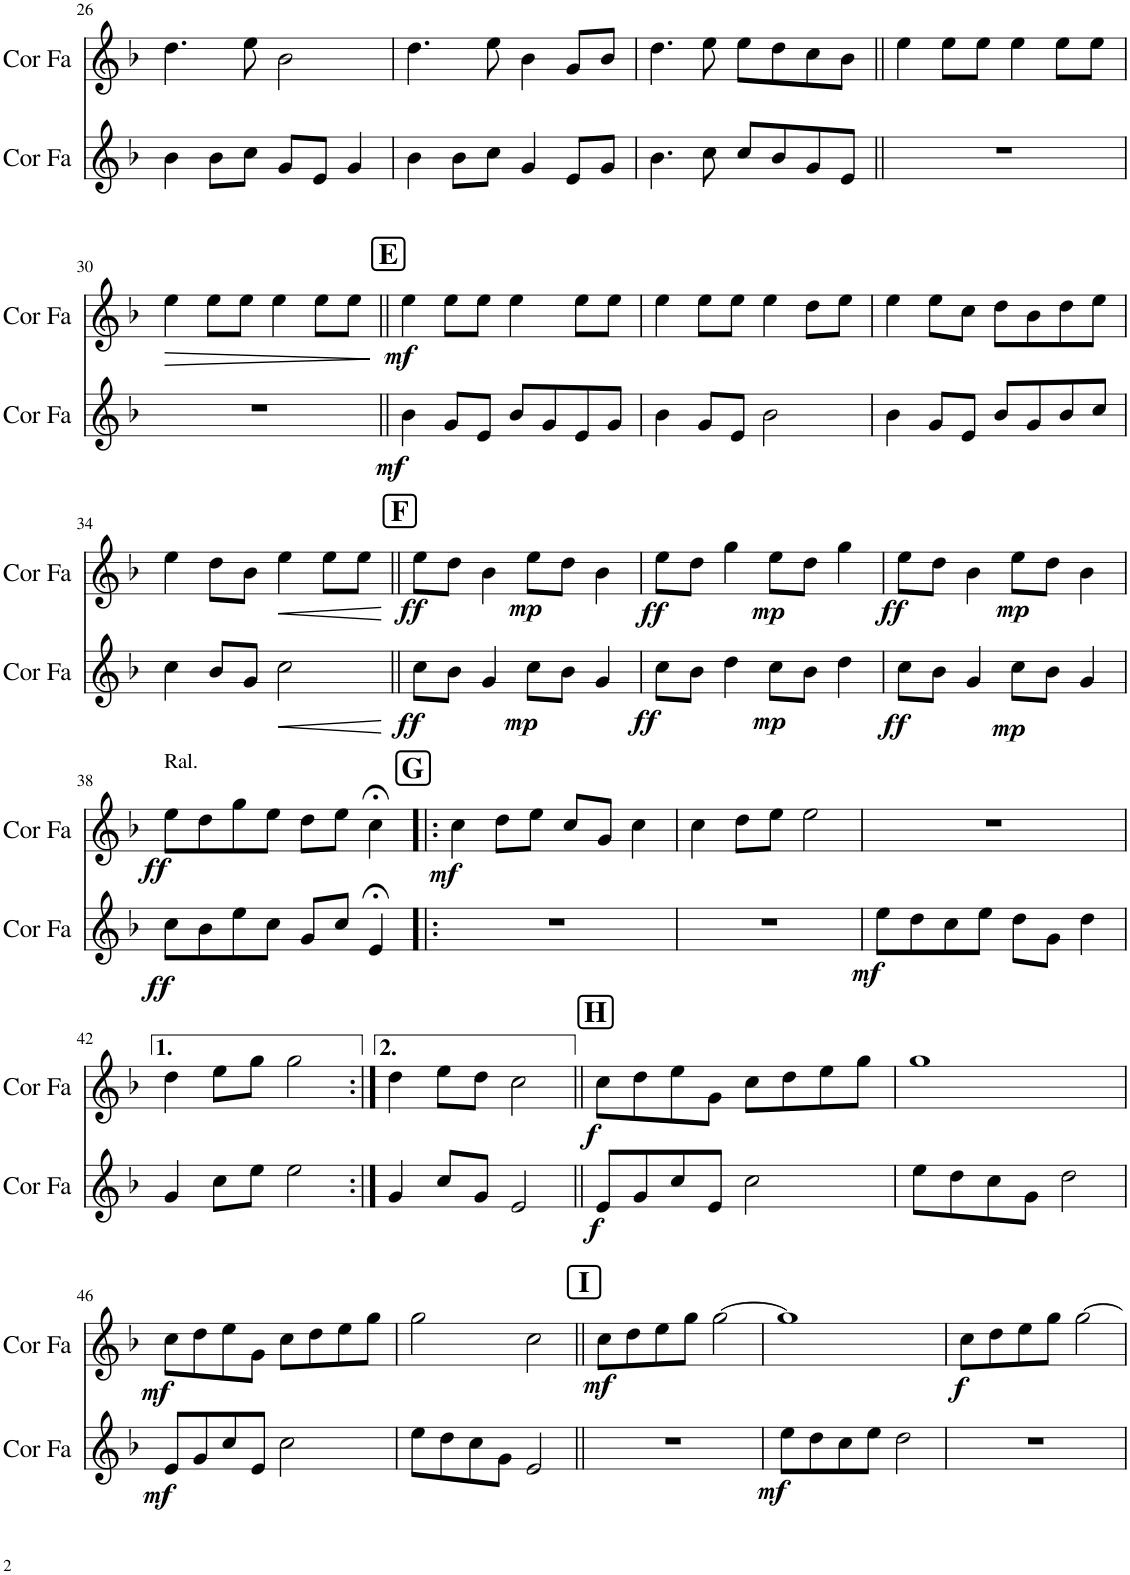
**kern	**dynam	**kern	**dynam
*part2	*part2	*part1	*part1
*staff2	*staff2	*staff1	*staff1
*I"Cor en Fa	*	*I"Cor en Fa	*
*I'Cor Fa	*	*I'Cor Fa	*
!!LO:PB:g=z
*clefG2	*	*clefG2	*
*Trd4c7	*	*Trd4c7	*
*k[b-]	*	*k[b-]	*
*M4/4	*	*M4/4	*
=26	=26	=26	=26
4b-\	.	4.dd\	.
8b-\L	.	.	.
8cc\J	.	8ee\	.
8g/L	.	2b-\	.
8e/J	.	.	.
4g/	.	.	.
=27	=27	=27	=27
4b-\	.	4.dd\	.
8b-\L	.	.	.
8cc\J	.	8ee\	.
4g/	.	4b-\	.
8e/L	.	8g/L	.
8g/J	.	8b-/J	.
=28	=28	=28	=28
4.b-\	.	4.dd\	.
8cc\	.	8ee\	.
8cc/L	.	8ee\L	.
8b-/	.	8dd\	.
8g/	.	8cc\	.
8e/J	.	8b-\J	.
=29||	=29||	=29||	=29||
1r	.	4ee\	.
.	.	8ee\L	.
.	.	8ee\J	.
.	.	4ee\	.
.	.	8ee\L	.
.	.	8ee\J	.
!!LO:LB:g=z
=30	=30	=30	=30
!	!	!	!LO:HP:b
1r	.	4ee\	>
.	.	8ee\L	.
.	.	8ee\J	.
.	.	4ee\	.
.	.	8ee\L	.
.	.	8ee\J	.
.	.	.	]
!!LO:REH:place=s1:a:B:cj:fs=14:t=E
=31||	=31||	=31||	=31||
!	!LO:DY:b	!	!LO:DY:b
4b-\	mf	4ee\	mf
8g/L	.	8ee\L	.
8e/J	.	8ee\J	.
8b-/L	.	4ee\	.
8g/	.	.	.
8e/	.	8ee\L	.
8g/J	.	8ee\J	.
=32	=32	=32	=32
4b-\	.	4ee\	.
8g/L	.	8ee\L	.
8e/J	.	8ee\J	.
2b-\	.	4ee\	.
.	.	8dd\L	.
.	.	8ee\J	.
=33	=33	=33	=33
4b-\	.	4ee\	.
8g/L	.	8ee\L	.
8e/J	.	8cc\J	.
8b-/L	.	8dd\L	.
8g/	.	8b-\	.
8b-/	.	8dd\	.
8cc/J	.	8ee\J	.
!!LO:LB:g=z
=34	=34	=34	=34
4cc\	.	4ee\	.
8b-/L	.	8dd\L	.
8g/J	.	8b-\J	.
!	!LO:HP:b	!	!LO:HP:b
2cc\	<	4ee\	<
.	.	8ee\L	.
.	.	8ee\J	.
.	[	.	[
!!LO:REH:place=s1:a:B:cj:fs=14:t=F
=35||	=35||	=35||	=35||
!	!LO:DY:b	!	!LO:DY:b
8cc\L	ff	8ee\L	ff
8b-\J	.	8dd\J	.
4g/	.	4b-\	.
!	!LO:DY:b	!	!LO:DY:b
8cc\L	mp	8ee\L	mp
8b-\J	.	8dd\J	.
4g/	.	4b-\	.
=36	=36	=36	=36
!	!LO:DY:b	!	!LO:DY:b
8cc\L	ff	8ee\L	ff
8b-\J	.	8dd\J	.
4dd\	.	4gg\	.
!	!LO:DY:b	!	!LO:DY:b
8cc\L	mp	8ee\L	mp
8b-\J	.	8dd\J	.
4dd\	.	4gg\	.
=37	=37	=37	=37
!	!LO:DY:b	!	!LO:DY:b
8cc\L	ff	8ee\L	ff
8b-\J	.	8dd\J	.
4g/	.	4b-\	.
!	!LO:DY:b	!	!LO:DY:b
8cc\L	mp	8ee\L	mp
8b-\J	.	8dd\J	.
4g/	.	4b-\	.
!!LO:LB:g=z
=38	=38	=38	=38
!	!	!LO:TX:a:t=Ral.	!
!	!LO:DY:b	!	!LO:DY:b
8cc\L	ff	8ee\L	ff
8b-\	.	8dd\	.
8ee\	.	8gg\	.
8cc\J	.	8ee\J	.
8g/L	.	8dd\L	.
8cc/J	.	8ee\J	.
4e;</	.	4cc;<\	.
!!LO:REH:place=s1:a:B:cj:fs=14:t=G
=39!|:	=39!|:	=39!|:	=39!|:
!	!	!	!LO:DY:b
1r	.	4cc\	mf
.	.	8dd\L	.
.	.	8ee\J	.
.	.	8cc/L	.
.	.	8g/J	.
.	.	4cc\	.
=40	=40	=40	=40
1r	.	4cc\	.
.	.	8dd\L	.
.	.	8ee\J	.
.	.	2ee\	.
=41	=41	=41	=41
!	!LO:DY:b	!	!
8ee\L	mf	1r	.
8dd\	.	.	.
8cc\	.	.	.
8ee\J	.	.	.
8dd\L	.	.	.
8g\J	.	.	.
4dd\	.	.	.
!!LO:LB:g=z
=42	=42	=42	=42
4g/	.	4dd\	.
8cc\L	.	8ee\L	.
8ee\J	.	8gg\J	.
2ee\	.	2gg\	.
=43:|!	=43:|!	=43:|!	=43:|!
4g/	.	4dd\	.
8cc/L	.	8ee\L	.
8g/J	.	8dd\J	.
2e/	.	2cc\	.
!!LO:REH:place=s1:a:B:cj:fs=14:t=H
=44||	=44||	=44||	=44||
!	!LO:DY:b	!	!LO:DY:b
8e/L	f	8cc\L	f
8g/	.	8dd\	.
8cc/	.	8ee\	.
8e/J	.	8g\J	.
2cc\	.	8cc\L	.
.	.	8dd\	.
.	.	8ee\	.
.	.	8gg\J	.
=45	=45	=45	=45
8ee\L	.	1gg	.
8dd\	.	.	.
8cc\	.	.	.
8g\J	.	.	.
2dd\	.	.	.
!!LO:LB:g=z
=46	=46	=46	=46
!	!LO:DY:b	!	!LO:DY:b
8e/L	mf	8cc\L	mf
8g/	.	8dd\	.
8cc/	.	8ee\	.
8e/J	.	8g\J	.
2cc\	.	8cc\L	.
.	.	8dd\	.
.	.	8ee\	.
.	.	8gg\J	.
=47	=47	=47	=47
8ee\L	.	2gg\	.
8dd\	.	.	.
8cc\	.	.	.
8g\J	.	.	.
2e/	.	2cc\	.
!!LO:REH:place=s1:a:B:cj:fs=14:t=I
=48||	=48||	=48||	=48||
!	!	!	!LO:DY:b
1r	.	8cc\L	mf
.	.	8dd\	.
.	.	8ee\	.
.	.	8gg\J	.
.	.	[2gg\	.
=49	=49	=49	=49
!	!LO:DY:b	!	!
8ee\L	mf	1gg]	.
8dd\	.	.	.
8cc\	.	.	.
8ee\J	.	.	.
2dd\	.	.	.
=50	=50	=50	=50
!	!	!	!LO:DY:b
1r	.	8cc\L	f
.	.	8dd\	.
.	.	8ee\	.
.	.	8gg\J	.
.	.	[2gg\	.
=	=	=	=
*-	*-	*-	*-
